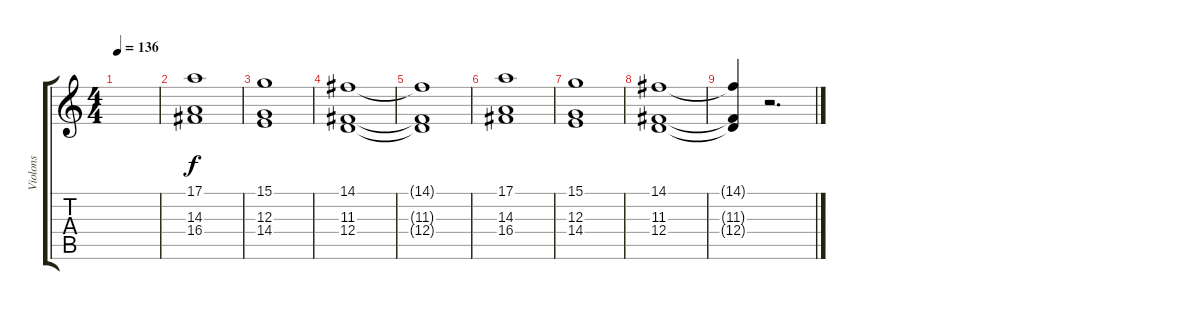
\track ("Violons" "Violons") {instrument stringensemble2}
\staff {score tabs}
\tuning (E4 B3 G3 D3 A2 D2) {hide}
\ts (4 4)
\tempo 136
\clef g2
\ks c
|
(17.1 14.3 16.4).1 |
(15.1 12.3 14.4).1 |
(14.1 11.3 12.4).1 |
(14.1{t} 11.3{t} 12.4{t}).1 |
(17.1 14.3 16.4).1 |
(15.1 12.3 14.4).1 |
(14.1 11.3 12.4).1 |
(14.1{t} 11.3{t} 12.4{t}).4 r.2{d}
